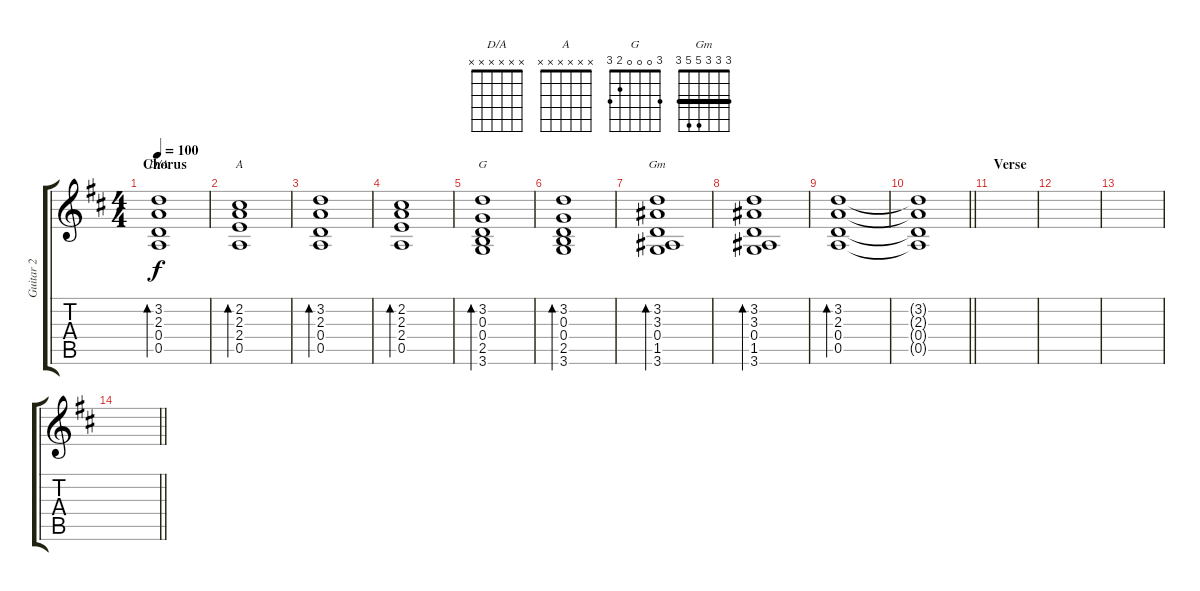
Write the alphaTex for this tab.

\track ("Guitar 2" "Guitar 2") {instrument acousticguitarsteel}
\staff {score tabs}
\tuning (E4 B3 G3 D3 A2 E2) {hide}
\chord ("D/A" x x x x x x)
\chord ("A" x x x x x x)
\chord ("G" 3 0 0 0 2 3)
\chord ("Gm" 3 3 3 5 5 3) {barre 3}
\ts (4 4)
\section ("" "Chorus")
\tempo 100
\clef g2
\ks d
(3.2 2.3 0.4 0.5).1{bd 240 ch "D/A" dy f} |
(2.2 2.3 2.4 0.5).1{bd 240 ch "A"} |
(3.2 2.3 0.4 0.5).1{bd 240} |
(2.2 2.3 2.4 0.5).1{bd 240} |
(3.2 0.3 0.4 2.5 3.6).1{bd 240 ch "G"} |
(3.2 0.3 0.4 2.5 3.6).1{bd 240} |
(3.2 3.3 0.4 1.5 3.6).1{bd 240 ch "Gm"} |
(3.2 3.3 0.4 1.5 3.6).1{bd 240} |
(3.2 2.3 0.4 0.5).1{bd 240} |
\barLineRight lightlight
(3.2{t} 2.3{t} 0.4{t} 0.5{t}).1 |
\section ("" "Verse")
|
|
|
\barLineRight lightlight
